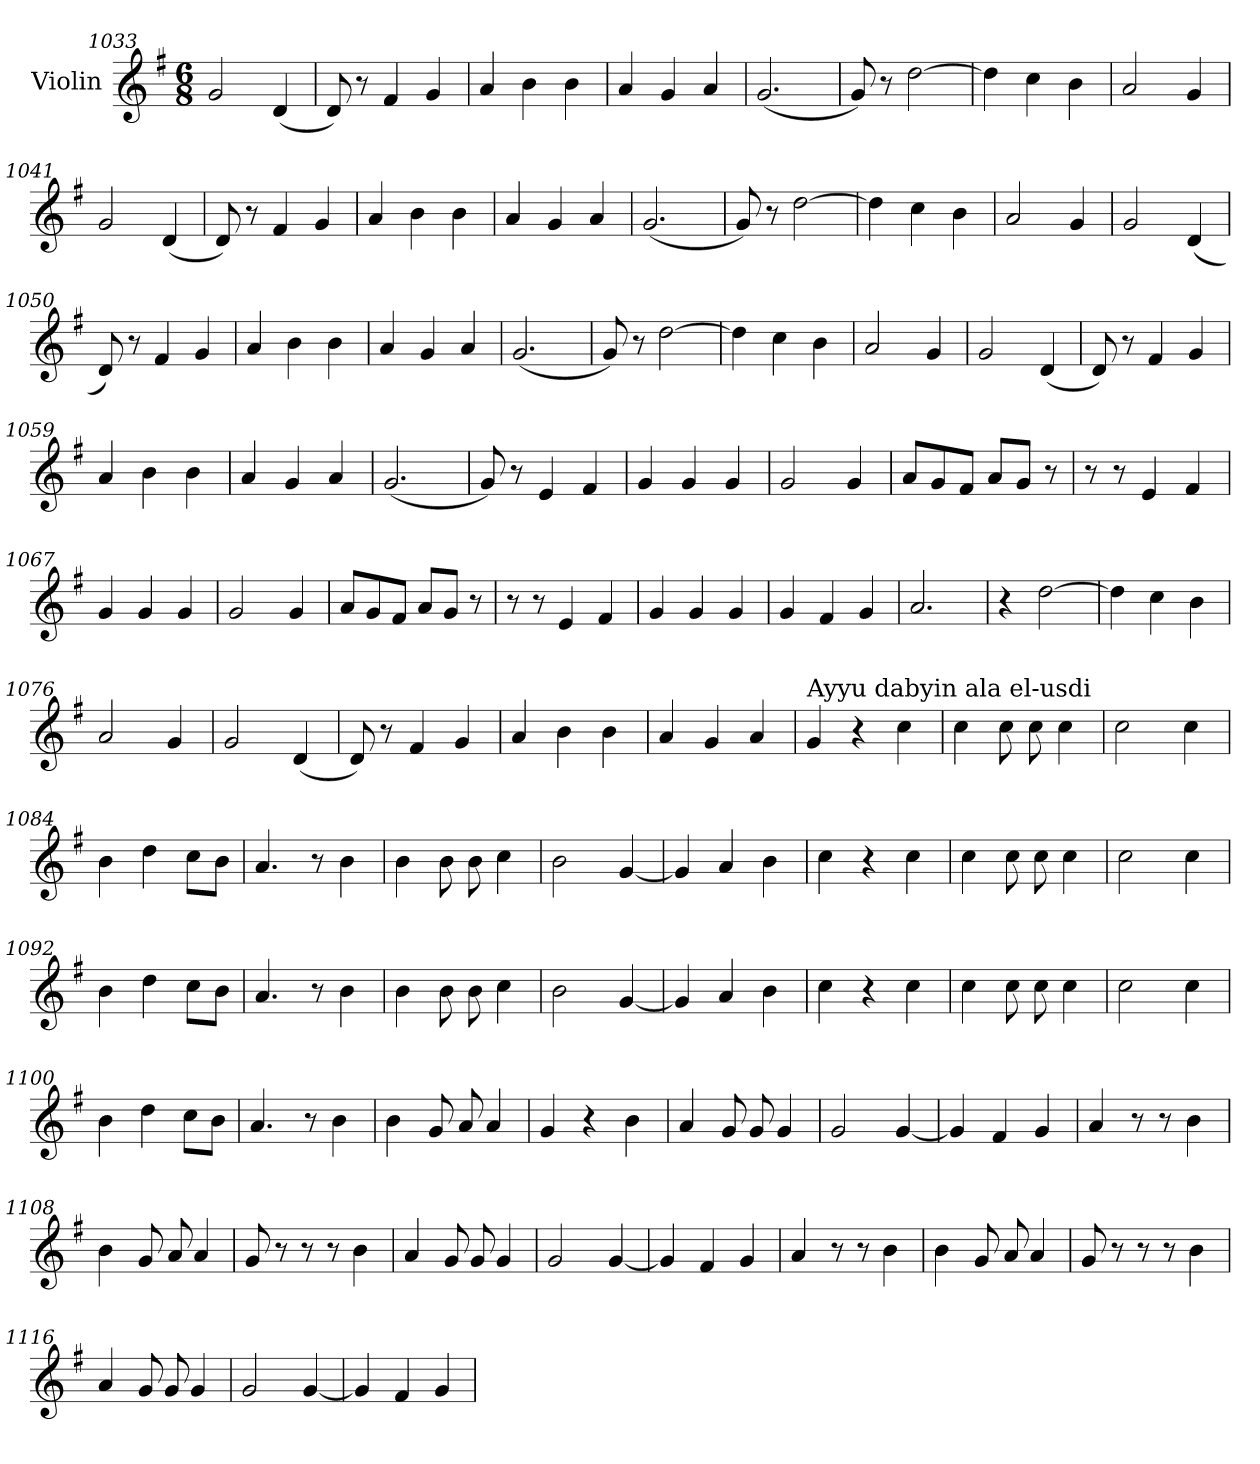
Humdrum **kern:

**kern
*part1
*staff1
*I"Violin
*clefG2
*k[f#]
*G:
*M6/8
=1033
2g/
(<4d/
=1034
8d/)
8r
4f#/
4g/
=1035
4a/
4b\
4b\
=1036
4a/
4g/
4a/
=1037
(<2.g/
=1038
8g/)
8r
[2dd\
=1039
4dd\]
4cc\
4b\
!!LO:LB:g=z
=1040
2a/
4g/
=1041
2g/
(<4d/
=1042
8d/)
8r
4f#/
4g/
=1043
4a/
4b\
4b\
=1044
4a/
4g/
4a/
=1045
(<2.g/
=1046
8g/)
8r
[2dd\
=1047
4dd\]
4cc\
4b\
!!LO:LB:g=z
=1048
2a/
4g/
=1049
2g/
(<4d/
=1050
8d/)
8r
4f#/
4g/
=1051
4a/
4b\
4b\
=1052
4a/
4g/
4a/
=1053
(<2.g/
=1054
8g/)
8r
[2dd\
=1055
4dd\]
4cc\
4b\
!!LO:LB:g=z
=1056
2a/
4g/
=1057
2g/
(<4d/
=1058
8d/)
8r
4f#/
4g/
=1059
4a/
4b\
4b\
=1060
4a/
4g/
4a/
=1061
(<2.g/
=1062
8g/)
8r
4e/
4f#/
!!LO:LB:g=z
=1063
4g/
4g/
4g/
=1064
2g/
4g/
=1065
8a/L
8g/
8f#/J
8a/L
8g/J
8r
=1066
8r
8r
4e/
4f#/
=1067
4g/
4g/
4g/
=1068
2g/
4g/
!!LO:PB:g=z
=1069
8a/L
8g/
8f#/J
8a/L
8g/J
8r
=1070
8r
8r
4e/
4f#/
=1071
4g/
4g/
4g/
=1072
4g/
4f#/
4g/
=1073
2.a/
=1074
4r
[2dd\
=1075
4dd\]
4cc\
4b\
!!LO:LB:g=z
=1076
2a/
4g/
=1077
2g/
(<4d/
=1078
8d/)
8r
4f#/
4g/
=1079
4a/
4b\
4b\
=1080
4a/
4g/
4a/
=1081
*MM150
!LO:TX:a:t=Ayyu dabyin ala el-usdi
4g/
4r
4cc\
=1082
4cc\
8cc\
8cc\
4cc\
!!LO:LB:g=z
=1083
2cc\
4cc\
=1084
4b\
4dd\
8cc\L
8b\J
=1085
4.a/
8r
4b\
=1086
4b\
8b\
8b\
4cc\
=1087
2b\
[4g/
=1088
4g/]
4a/
4b\
=1089
4cc\
4r
4cc\
!!LO:LB:g=z
=1090
4cc\
8cc\
8cc\
4cc\
=1091
2cc\
4cc\
=1092
4b\
4dd\
8cc\L
8b\J
=1093
4.a/
8r
4b\
=1094
4b\
8b\
8b\
4cc\
=1095
2b\
[4g/
=1096
4g/]
4a/
4b\
!!LO:LB:g=z
=1097
4cc\
4r
4cc\
=1098
4cc\
8cc\
8cc\
4cc\
=1099
2cc\
4cc\
=1100
4b\
4dd\
8cc\L
8b\J
=1101
4.a/
8r
4b\
=1102
4b\
8g/
8a/
4a/
=1103
4g/
4r
4b\
!!LO:LB:g=z
=1104
4a/
8g/
8g/
4g/
=1105
2g/
[4g/
=1106
4g/]
4f#/
4g/
=1107
4a/
8r
8r
4b\
=1108
4b\
8g/
8a/
4a/
=1109
8g/
8r
8r
8r
4b\
=1110
4a/
8g/
8g/
4g/
!!LO:LB:g=z
=1111
2g/
[4g/
=1112
4g/]
4f#/
4g/
=1113
4a/
8r
8r
4b\
=1114
4b\
8g/
8a/
4a/
=1115
8g/
8r
8r
8r
4b\
=1116
4a/
8g/
8g/
4g/
=1117
2g/
[4g/
!!LO:LB:g=z
=1118
4g/]
4f#/
4g/
=
*-
